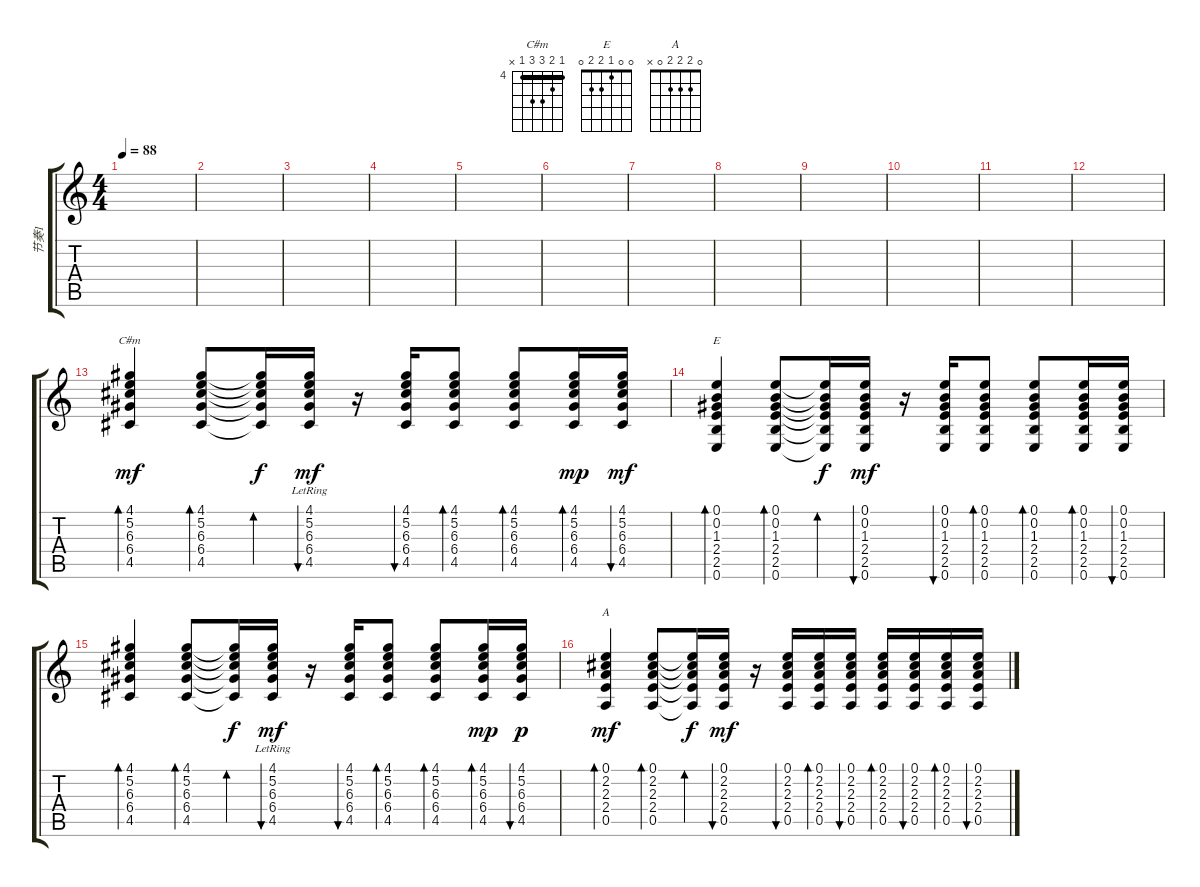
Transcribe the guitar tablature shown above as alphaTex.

\track ("节奏1" "节奏1") {instrument acousticguitarsteel}
\staff {score tabs}
\tuning (E4 B3 G3 D3 A2 E2) {hide}
\chord ("C#m" 4 5 6 6 4 x) {firstfret 4 barre 4}
\chord ("E" 0 0 1 2 2 0)
\chord ("A" 0 2 2 2 0 x)
\ts (4 4)
\tempo 88
\clef g2
\ks c
|
|
|
|
|
|
|
|
|
|
|
|
(4.1 5.2 6.3 6.4 4.5).4{bd 30 ch "C#m" dy mf} (4.1 5.2 6.3 6.4 4.5).8{bd 30} (4.1{t} 5.2{t} 6.3{t} 6.4{t} 4.5{t}).16{bd 30 dy f} (4.1{lr} 5.2{lr} 6.3{lr} 6.4{lr} 4.5{lr}).16{bu 30 dy mf} r.16 (4.1 5.2 6.3 6.4 4.5).16{bu 30} (4.1 5.2 6.3 6.4 4.5).8{bd 30} (4.1 5.2 6.3 6.4 4.5).8{bd 30} (4.1 5.2 6.3 6.4 4.5).16{bd 30 dy mp} (4.1 5.2 6.3 6.4 4.5).16{bu 30 dy mf} |
(0.1 0.2 1.3 2.4 2.5 0.6).4{bd 30 ch "E"} (0.1 0.2 1.3 2.4 2.5 0.6).8{bd 30} (0.1{t} 0.2{t} 1.3{t} 2.4{t} 2.5{t} 0.6{t}).16{bd 30 dy f} (0.1 0.2 1.3 2.4 2.5 0.6).16{bu 30 dy mf} r.16 (0.1 0.2 1.3 2.4 2.5 0.6).16{bu 30} (0.1 0.2 1.3 2.4 2.5 0.6).8{bd 30} (0.1 0.2 1.3 2.4 2.5 0.6).8{bd 30} (0.1 0.2 1.3 2.4 2.5 0.6).16{bd 30} (0.1 0.2 1.3 2.4 2.5 0.6).16{bu 30} |
(4.1 5.2 6.3 6.4 4.5).4{bd 30} (4.1 5.2 6.3 6.4 4.5).8{bd 30} (4.1{t} 5.2{t} 6.3{t} 6.4{t} 4.5{t}).16{bd 30 dy f} (4.1{lr} 5.2{lr} 6.3{lr} 6.4{lr} 4.5{lr}).16{bu 30 dy mf} r.16 (4.1 5.2 6.3 6.4 4.5).16{bu 30} (4.1 5.2 6.3 6.4 4.5).8{bd 30} (4.1 5.2 6.3 6.4 4.5).8{bd 30} (4.1 5.2 6.3 6.4 4.5).16{bd 30 dy mp} (4.1 5.2 6.3 6.4 4.5).16{bu 30 dy p} |
(0.1 2.2 2.3 2.4 0.5).4{bd 30 ch "A" dy mf} (0.1 2.2 2.3 2.4 0.5).8{bd 30} (0.1{t} 2.2{t} 2.3{t} 2.4{t} 0.5{t}).16{bd 30 dy f} (0.1 2.2 2.3 2.4 0.5).16{bu 30 dy mf} r.16 (0.1 2.2 2.3 2.4 0.5).16{bu 30} (0.1 2.2 2.3 2.4 0.5).16{bd 30} (0.1 2.2 2.3 2.4 0.5).16{bu 30} (0.1 2.2 2.3 2.4 0.5).16{bd 30} (0.1 2.2 2.3 2.4 0.5).16{bu 30} (0.1 2.2 2.3 2.4 0.5).16{bd 30} (0.1 2.2 2.3 2.4 0.5).16{bu 30}
